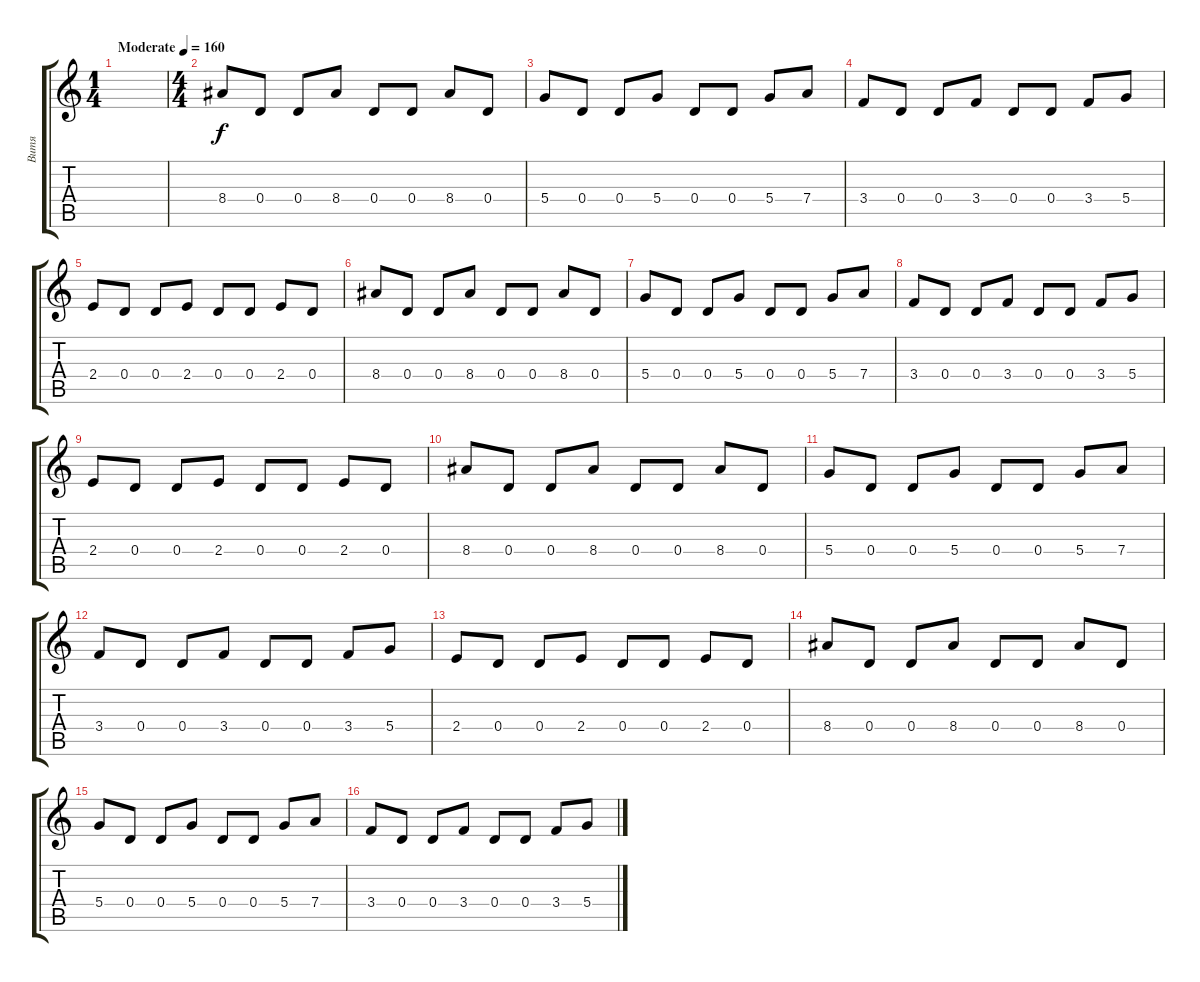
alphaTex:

\track ("Витя" "Витя") {instrument distortionguitar}
\staff {score tabs}
\tuning (E4 B3 G3 D3 A2 E2) {hide}
\ts (1 4)
\tempo (160 "Moderate")
\clef g2
\ks c
|
\ts (4 4)
8.4.8 0.4.8 0.4.8 8.4.8 0.4.8 0.4.8 8.4.8 0.4.8 |
5.4.8 0.4.8 0.4.8 5.4.8 0.4.8 0.4.8 5.4.8 7.4.8 |
3.4.8 0.4.8 0.4.8 3.4.8 0.4.8 0.4.8 3.4.8 5.4.8 |
2.4.8 0.4.8 0.4.8 2.4.8 0.4.8 0.4.8 2.4.8 0.4.8 |
8.4.8 0.4.8 0.4.8 8.4.8 0.4.8 0.4.8 8.4.8 0.4.8 |
5.4.8 0.4.8 0.4.8 5.4.8 0.4.8 0.4.8 5.4.8 7.4.8 |
3.4.8 0.4.8 0.4.8 3.4.8 0.4.8 0.4.8 3.4.8 5.4.8 |
2.4.8 0.4.8 0.4.8 2.4.8 0.4.8 0.4.8 2.4.8 0.4.8 |
8.4.8 0.4.8 0.4.8 8.4.8 0.4.8 0.4.8 8.4.8 0.4.8 |
5.4.8 0.4.8 0.4.8 5.4.8 0.4.8 0.4.8 5.4.8 7.4.8 |
3.4.8 0.4.8 0.4.8 3.4.8 0.4.8 0.4.8 3.4.8 5.4.8 |
2.4.8 0.4.8 0.4.8 2.4.8 0.4.8 0.4.8 2.4.8 0.4.8 |
8.4.8 0.4.8 0.4.8 8.4.8 0.4.8 0.4.8 8.4.8 0.4.8 |
5.4.8 0.4.8 0.4.8 5.4.8 0.4.8 0.4.8 5.4.8 7.4.8 |
3.4.8 0.4.8 0.4.8 3.4.8 0.4.8 0.4.8 3.4.8 5.4.8
